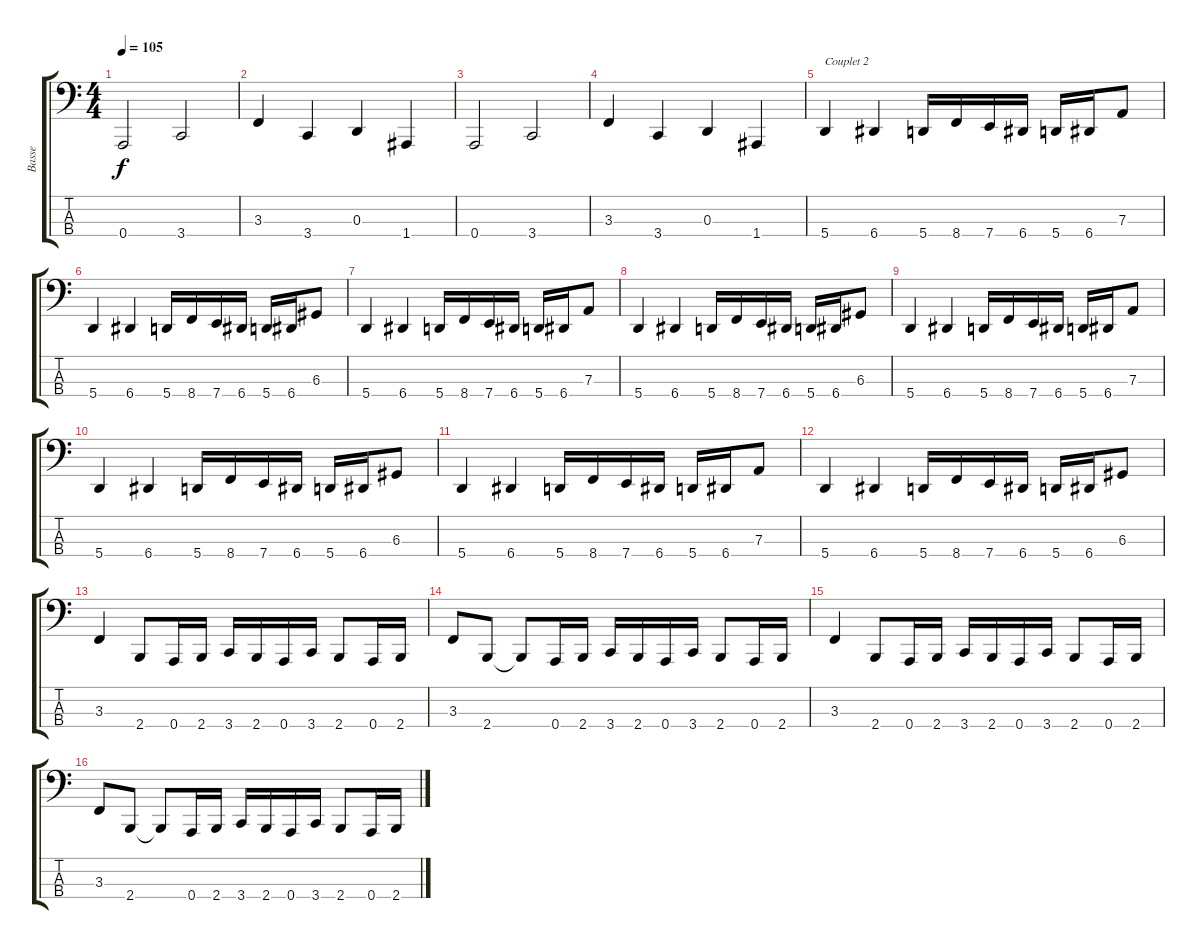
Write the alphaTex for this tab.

\track ("Basse" "Basse") {instrument slapbass1}
\staff {score tabs}
\tuning (C2 G1 D1 A0) {hide}
\ts (4 4)
\tempo 105
\clef f4
\ks c
0.4.2{dy f} 3.4.2 |
3.3.4 3.4.4 0.3.4 1.4.4 |
0.4.2 3.4.2 |
3.3.4 3.4.4 0.3.4 1.4.4 |
5.4.4{txt "Couplet 2"} 6.4.4 5.4.16 8.4.16 7.4.16 6.4.16 5.4.16 6.4.16 7.3.8 |
5.4.4 6.4.4 5.4.16 8.4.16 7.4.16 6.4.16 5.4.16 6.4.16 6.3.8 |
5.4.4 6.4.4 5.4.16 8.4.16 7.4.16 6.4.16 5.4.16 6.4.16 7.3.8 |
5.4.4 6.4.4 5.4.16 8.4.16 7.4.16 6.4.16 5.4.16 6.4.16 6.3.8 |
5.4.4 6.4.4 5.4.16 8.4.16 7.4.16 6.4.16 5.4.16 6.4.16 7.3.8 |
5.4.4 6.4.4 5.4.16 8.4.16 7.4.16 6.4.16 5.4.16 6.4.16 6.3.8 |
5.4.4 6.4.4 5.4.16 8.4.16 7.4.16 6.4.16 5.4.16 6.4.16 7.3.8 |
5.4.4 6.4.4 5.4.16 8.4.16 7.4.16 6.4.16 5.4.16 6.4.16 6.3.8 |
3.3.4 2.4.8 0.4.16 2.4.16 3.4.16 2.4.16 0.4.16 3.4.16 2.4.8 0.4.16 2.4.16 |
3.3.8 2.4.8 2.4{t}.8 0.4.16 2.4.16 3.4.16 2.4.16 0.4.16 3.4.16 2.4.8 0.4.16 2.4.16 |
3.3.4 2.4.8 0.4.16 2.4.16 3.4.16 2.4.16 0.4.16 3.4.16 2.4.8 0.4.16 2.4.16 |
3.3.8 2.4.8 2.4{t}.8 0.4.16 2.4.16 3.4.16 2.4.16 0.4.16 3.4.16 2.4.8 0.4.16 2.4.16
